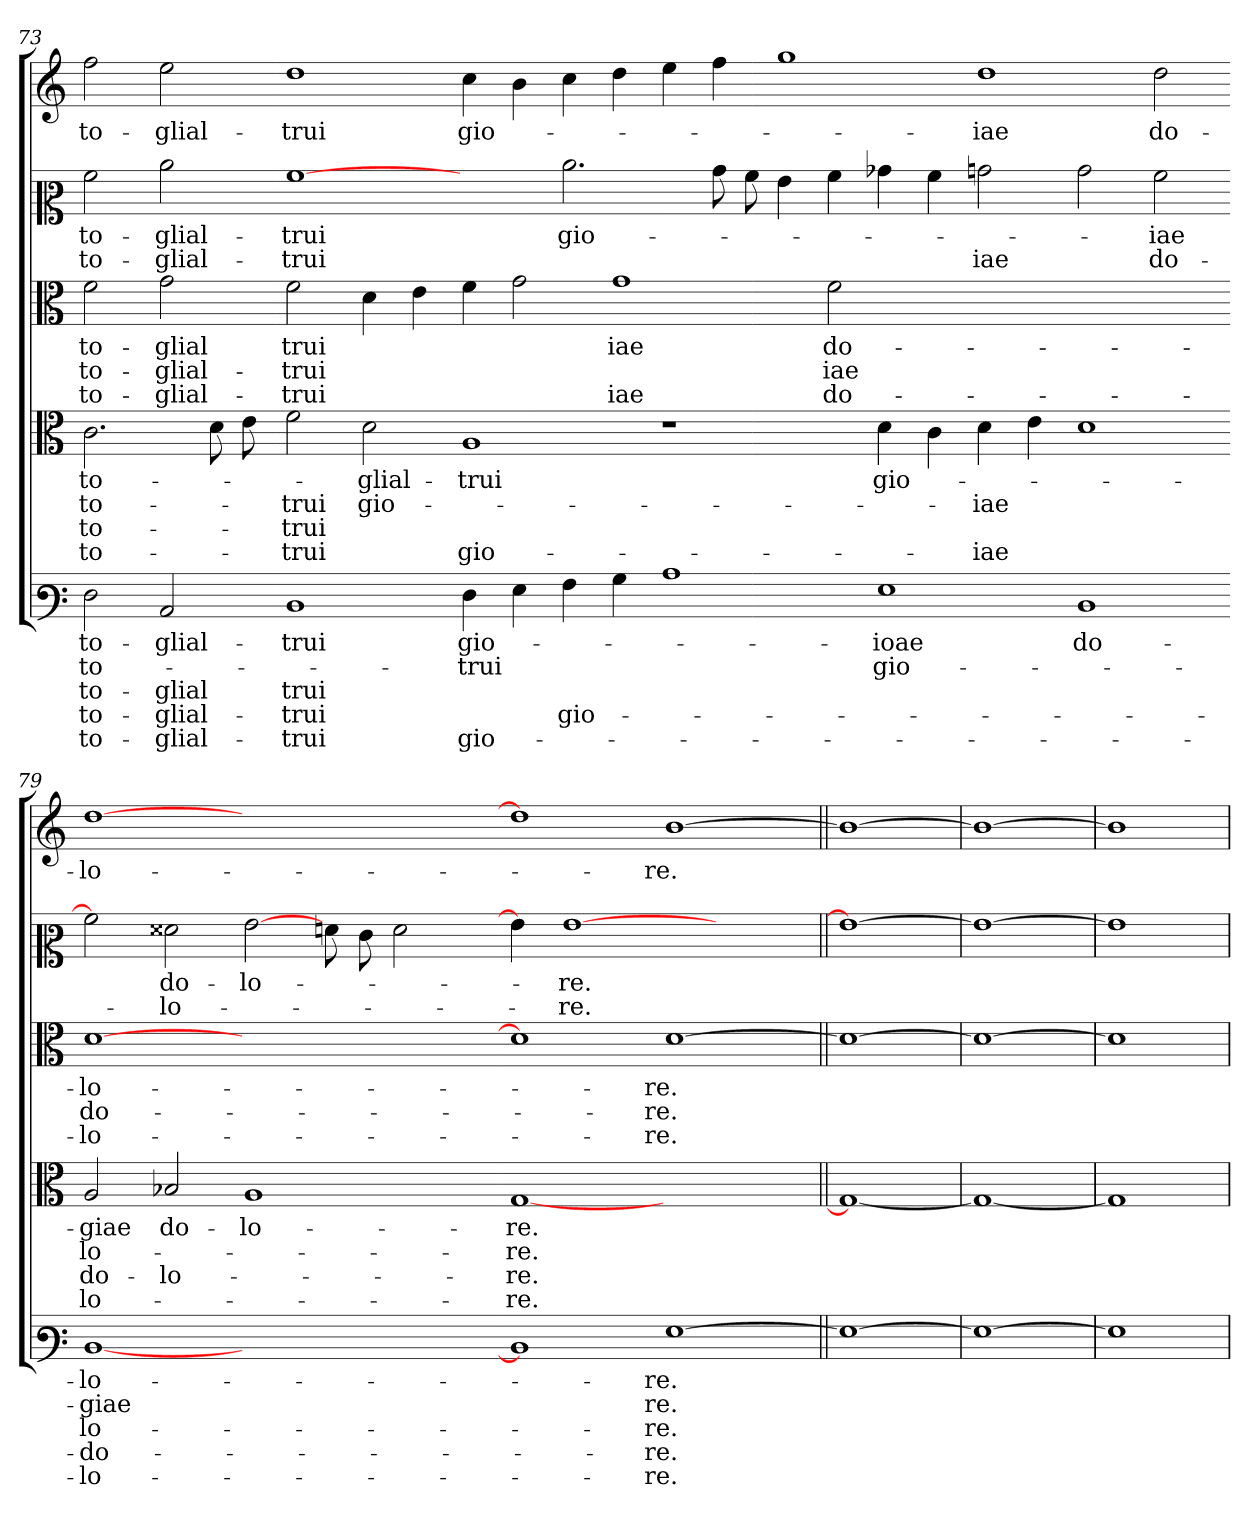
**kern	**text	**text	**text	**text	**text	**kern	**text	**text	**text	**text	**kern	**text	**text	**text	**kern	**text	**text	**kern	**text
*part5	*part5	*part5	*part5	*part5	*part5	*part4	*part4	*part4	*part4	*part4	*part3	*part3	*part3	*part3	*part2	*part2	*part2	*part1	*part1
*staff5	*staff5	*staff5	*staff5	*staff5	*staff5	*staff4	*staff4	*staff4	*staff4	*staff4	*staff3	*staff3	*staff3	*staff3	*staff2	*staff2	*staff2	*staff1	*staff1
*clefF3	*	*	*	*	*	*clefC3	*	*	*	*	*clefC3	*	*	*	*clefC2	*	*	*clefG2	*
*k[]	*	*	*	*	*	*k[]	*	*	*	*	*k[]	*	*	*	*k[]	*	*	*k[]	*
=73	=73	=73	=73	=73	=73	=73	=73	=73	=73	=73	=73	=73	=73	=73	=73	=73	=73	=73	=73
2F	to-	to-	to-	to-	to-	2.c	to-	to-	to-	to-	2f	to-	to-	to-	2a	to-	to-	2ff	to-
2C	glial-	.	glial	glial-	glial-	.	.	.	.	.	2g	glial	glial-	glial-	2cc	glial-	glial-	2ee	glial-
.	.	.	.	.	.	8d	.	.	.	.	.	.	.	.	.	.	.	.	.
.	.	.	.	.	.	8e	.	.	.	.	.	.	.	.	.	.	.	.	.
=74-	=74-	=74-	=74-	=74-	=74-	=74-	=74-	=74-	=74-	=74-	=74-	=74-	=74-	=74-	=74-	=74-	=74-	=74-	=74-
1D	trui	.	trui	trui	trui	2f	.	trui	trui	trui	2f	trui	trui	trui	[1a	trui	trui	1dd	trui
.	.	.	.	.	.	2d	glial-	gio-	.	.	4d	.	.	.	.	.	.	.	.
.	.	.	.	.	.	.	.	.	.	.	4e	.	.	.	.	.	.	.	.
4F\	gio-	trui	.	.	gio-	1A	trui	.	.	gio-	4f	.	.	.	2ryy	.	.	4cc	gio-
4G	.	.	.	.	.	.	.	.	.	.	2g	.	.	.	.	.	.	4b	.
4A	.	.	.	gio-	.	.	.	.	.	.	.	.	.	.	2.cc	gio-	.	4cc	.
4B	.	.	.	.	.	.	.	.	.	.	1g	iae	.	iae	.	.	.	4dd	.
1c	.	.	.	.	.	1r	.	.	.	.	.	.	.	.	.	.	.	4ee	.
.	.	.	.	.	.	.	.	.	.	.	.	.	.	.	8b	.	.	4ff	.
.	.	.	.	.	.	.	.	.	.	.	.	.	.	.	8a	.	.	.	.
.	.	.	.	.	.	.	.	.	.	.	.	.	.	.	4g	.	.	1gg	.
.	.	.	.	.	.	.	.	.	.	.	2f	do-	iae	do-	4a	.	.	.	.
1G	ioae	gio-	.	.	.	4d	gio-	.	.	.	.	.	.	.	4b-X	.	.	.	.
.	.	.	.	.	.	4c	.	.	.	.	1..ryy	.	.	.	4a	.	.	.	.
.	.	.	.	.	.	4d	.	iae	.	iae	.	.	.	.	2b	.	iae	1dd	iae
.	.	.	.	.	.	4e	.	.	.	.	.	.	.	.	.	.	.	.	.
1D	do-	.	.	.	.	1d	.	.	.	.	.	.	.	.	2b	.	.	.	.
.	.	.	.	.	.	.	.	.	.	.	.	.	.	.	2a	iae	do-	2dd	do-
=79-	=79-	=79-	=79-	=79-	=79-	=79-	=79-	=79-	=79-	=79-	=79-	=79-	=79-	=79-	=79-	=79-	=79-	=79-	=79-
[1D	lo-	giae	lo-	do-	lo-	2A	giae	lo-	do-	lo-	[1d	lo-	do-	lo-	2a]	.	.	[1dd	lo-
.	.	.	.	.	.	2B-X	do-	.	lo-	.	.	.	.	.	2f##X	do-	lo-	.	.
1ryy	.	.	.	.	.	1A	lo-	.	.	.	1ryy	.	.	.	[2g	lo-	.	1ryy	.
.	.	.	.	.	.	.	.	.	.	.	.	.	.	.	8f	.	.	.	.
.	.	.	.	.	.	.	.	.	.	.	.	.	.	.	8e\	.	.	.	.
.	.	.	.	.	.	.	.	.	.	.	.	.	.	.	2f	.	.	.	.
4ryy	.	.	.	.	.	4ryy	.	.	.	.	4ryy	.	.	.	.	.	.	4ryy	.
=81-	=81-	=81-	=81-	=81-	=81-	=81-	=81-	=81-	=81-	=81-	=81-	=81-	=81-	=81-	=81-	=81-	=81-	=81-	=81-
1D]	.	.	.	.	.	[1G/	re.	re.	re.	re.	1d]	.	.	.	4g]	.	.	1dd]	.
.	.	.	.	.	.	.	.	.	.	.	.	.	.	.	[1g	re.	re.	.	.
[1G	re.	re.	re.	re.	re.	1ryy	.	.	.	.	[1d	re.	re.	re.	.	.	.	[1b	re.
.	.	.	.	.	.	.	.	.	.	.	.	.	.	.	2.ryy	.	.	.	.
=82||	=82||	=82||	=82||	=82||	=82||	=82||	=82||	=82||	=82||	=82||	=82||	=82||	=82||	=82||	=82||	=82||	=82||	=82||	=82||
1G_	.	.	.	.	.	1G/_	.	.	.	.	1d_	.	.	.	1g_	.	.	1b_	.
=83	=83	=83	=83	=83	=83	=83	=83	=83	=83	=83	=83	=83	=83	=83	=83	=83	=83	=83	=83
1G_	.	.	.	.	.	1G/_	.	.	.	.	1d_	.	.	.	1g_	.	.	1b_	.
=84	=84	=84	=84	=84	=84	=84	=84	=84	=84	=84	=84	=84	=84	=84	=84	=84	=84	=84	=84
1G]	.	.	.	.	.	1G/]	.	.	.	.	1d]	.	.	.	1g]	.	.	1b]	.
=	=	=	=	=	=	=	=	=	=	=	=	=	=	=	=	=	=	=	=
*-	*-	*-	*-	*-	*-	*-	*-	*-	*-	*-	*-	*-	*-	*-	*-	*-	*-	*-	*-
